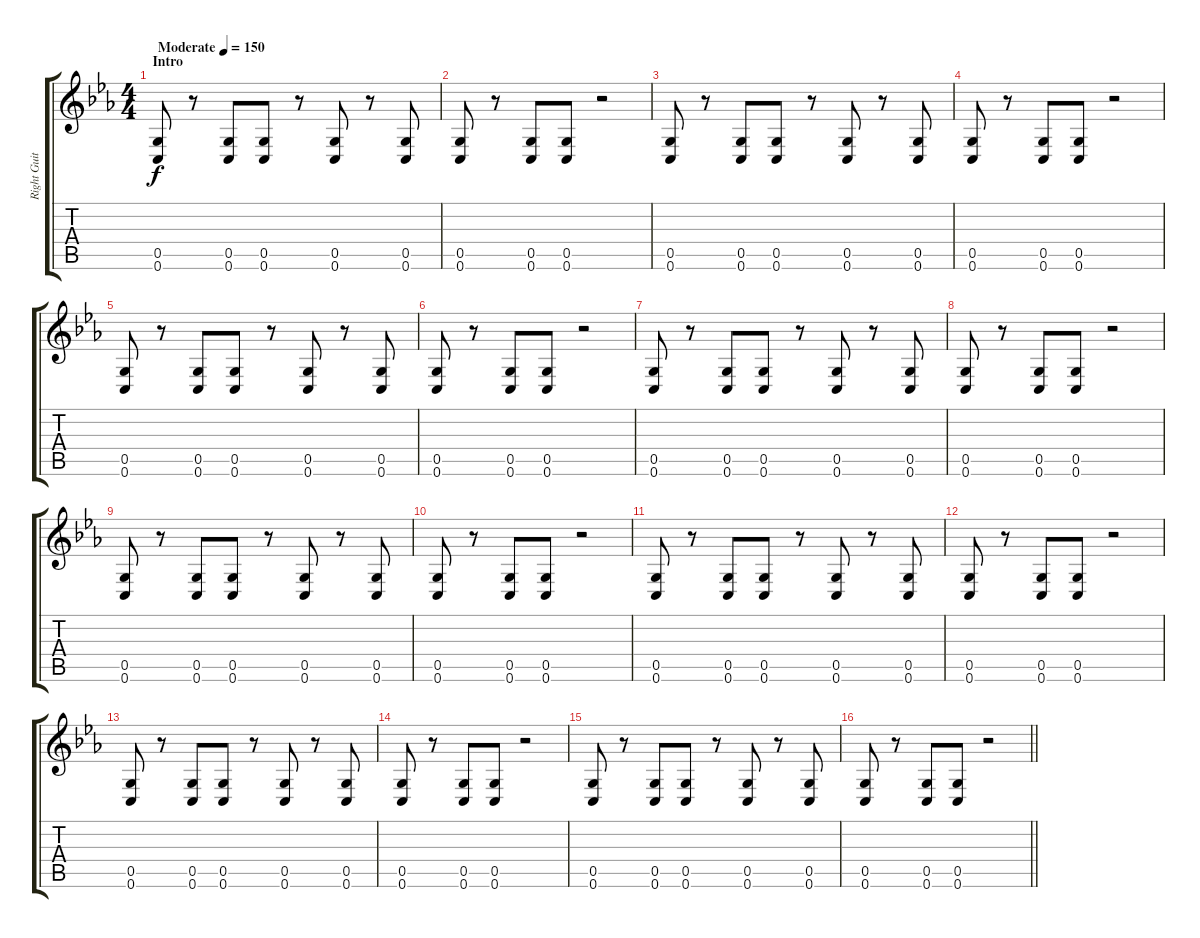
\track ("Right Guitar" "Right Guit") {instrument distortionguitar}
\staff {score tabs}
\tuning (D4 A3 F3 C3 G2 C2) {hide}
\ts (4 4)
\section ("" "Intro")
\tempo (150 "Moderate")
\clef g2
\ks eb
(0.5 0.6).8{dy f instrument distortionguitar} r.8 (0.5 0.6).8 (0.5 0.6).8 r.8 (0.5 0.6).8 r.8 (0.5 0.6).8 |
(0.5 0.6).8 r.8 (0.5 0.6).8 (0.5 0.6).8 r.2 |
(0.5 0.6).8 r.8 (0.5 0.6).8 (0.5 0.6).8 r.8 (0.5 0.6).8 r.8 (0.5 0.6).8 |
(0.5 0.6).8 r.8 (0.5 0.6).8 (0.5 0.6).8 r.2 |
(0.5 0.6).8 r.8 (0.5 0.6).8 (0.5 0.6).8 r.8 (0.5 0.6).8 r.8 (0.5 0.6).8 |
(0.5 0.6).8 r.8 (0.5 0.6).8 (0.5 0.6).8 r.2 |
(0.5 0.6).8 r.8 (0.5 0.6).8 (0.5 0.6).8 r.8 (0.5 0.6).8 r.8 (0.5 0.6).8 |
(0.5 0.6).8 r.8 (0.5 0.6).8 (0.5 0.6).8 r.2 |
(0.5 0.6).8 r.8 (0.5 0.6).8 (0.5 0.6).8 r.8 (0.5 0.6).8 r.8 (0.5 0.6).8 |
(0.5 0.6).8 r.8 (0.5 0.6).8 (0.5 0.6).8 r.2 |
(0.5 0.6).8 r.8 (0.5 0.6).8 (0.5 0.6).8 r.8 (0.5 0.6).8 r.8 (0.5 0.6).8 |
(0.5 0.6).8 r.8 (0.5 0.6).8 (0.5 0.6).8 r.2 |
(0.5 0.6).8 r.8 (0.5 0.6).8 (0.5 0.6).8 r.8 (0.5 0.6).8 r.8 (0.5 0.6).8 |
(0.5 0.6).8 r.8 (0.5 0.6).8 (0.5 0.6).8 r.2 |
(0.5 0.6).8 r.8 (0.5 0.6).8 (0.5 0.6).8 r.8 (0.5 0.6).8 r.8 (0.5 0.6).8 |
\barLineRight lightlight
(0.5 0.6).8 r.8 (0.5 0.6).8 (0.5 0.6).8 r.2
